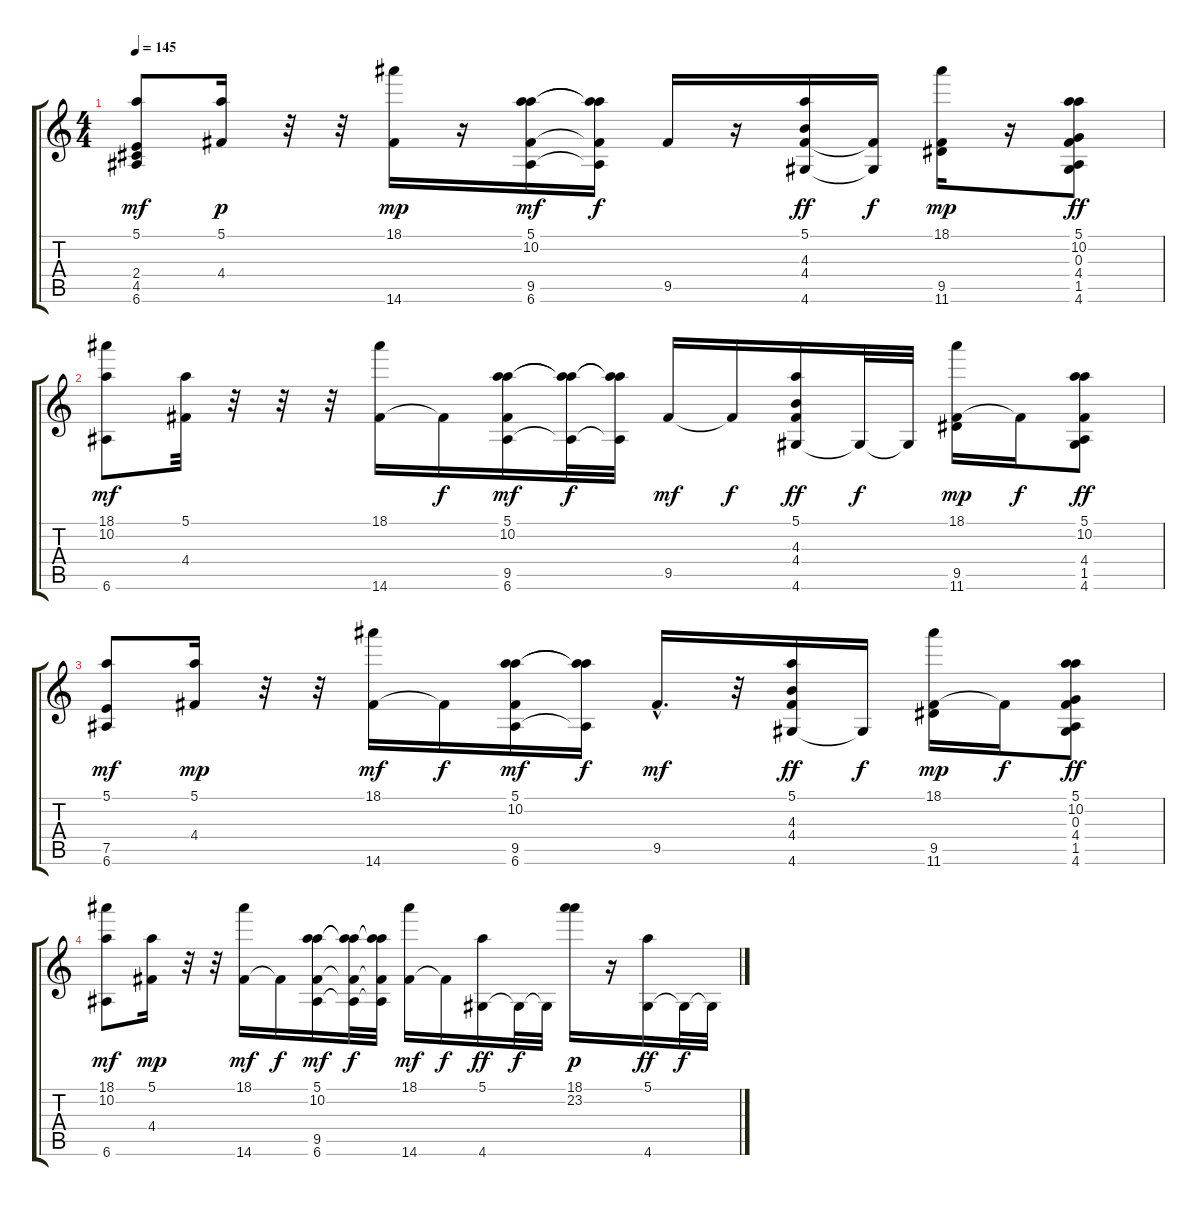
\track "" {instrument acousticguitarsteel}
\staff {score tabs}
\tuning (E4 B3 G3 D3 A2 E2) {hide}
\ts (4 4)
\tempo 145
\clef g2
\ks c
(5.1 2.4 4.5 6.6).8{dy mf} (5.1 4.4).16{dy p} r.32 r.32 (18.1 14.6).16{dy mp} r.16 (5.1 10.2 9.5 6.6).16{dy mf} (5.1{t} 10.2{t} 9.5{t} 6.6{t}).16{dy f} 9.5.16 r.16 (5.1 4.3 4.4 4.6).16{dy ff} (4.4{t} 4.6{t}).16{dy f} (18.1 9.5 11.6).16{dy mp} r.16 (5.1 10.2 0.3 4.4 1.5 4.6).8{dy ff} |
(18.1 10.2 6.6).8{dy mf} (5.1 4.4).32 r.32 r.32 r.32 (18.1 14.6).16 14.6{t}.16{dy f} (5.1 10.2 9.5 6.6).16{dy mf} (5.1{t} 10.2{t} 6.6{t}).32{dy f} (5.1{t} 10.2{t} 6.6{t}).32 9.5.16{dy mf} 9.5{t}.16{dy f} (5.1 4.3 4.4 4.6).16{dy ff} 4.6{t}.32{dy f} 4.6{t}.32 (18.1 9.5 11.6).16{dy mp} 9.5{t}.16{dy f} (5.1 10.2 4.4 1.5 4.6).8{dy ff} |
(5.1 7.5 6.6).8{dy mf} (5.1 4.4).16{dy mp} r.32 r.32 (18.1 14.6).16{dy mf} 14.6{t}.16{dy f} (5.1 10.2 9.5 6.6).16{dy mf} (5.1{t} 10.2{t} 6.6{t}).16{dy f} 9.5{hac}.16{d dy mf} r.32 (5.1 4.3 4.4 4.6).16{dy ff} 4.6{t}.16{dy f} (18.1 9.5 11.6).16{dy mp} 9.5{t}.16{dy f} (5.1 10.2 0.3 4.4 1.5 4.6).8{dy ff} |
(18.1 10.2 6.6).8{dy mf} (5.1 4.4).16{dy mp} r.32 r.32 (18.1 14.6).16{dy mf} 14.6{t}.16{dy f} (5.1 10.2 9.5 6.6).16{dy mf} (5.1{t} 10.2{t} 9.5{t} 6.6{t}).32{dy f} (5.1{t} 10.2{t} 9.5{t} 6.6{t}).32 (18.1 14.6).16{dy mf} 14.6{t}.16{dy f} (5.1 4.6).16{dy ff} 4.6{t}.32{dy f} 4.6{t}.32 (18.1 23.2).16{dy p} r.16 (5.1 4.6).16{dy ff} 4.6{t}.32{dy f} 4.6{t}.32
